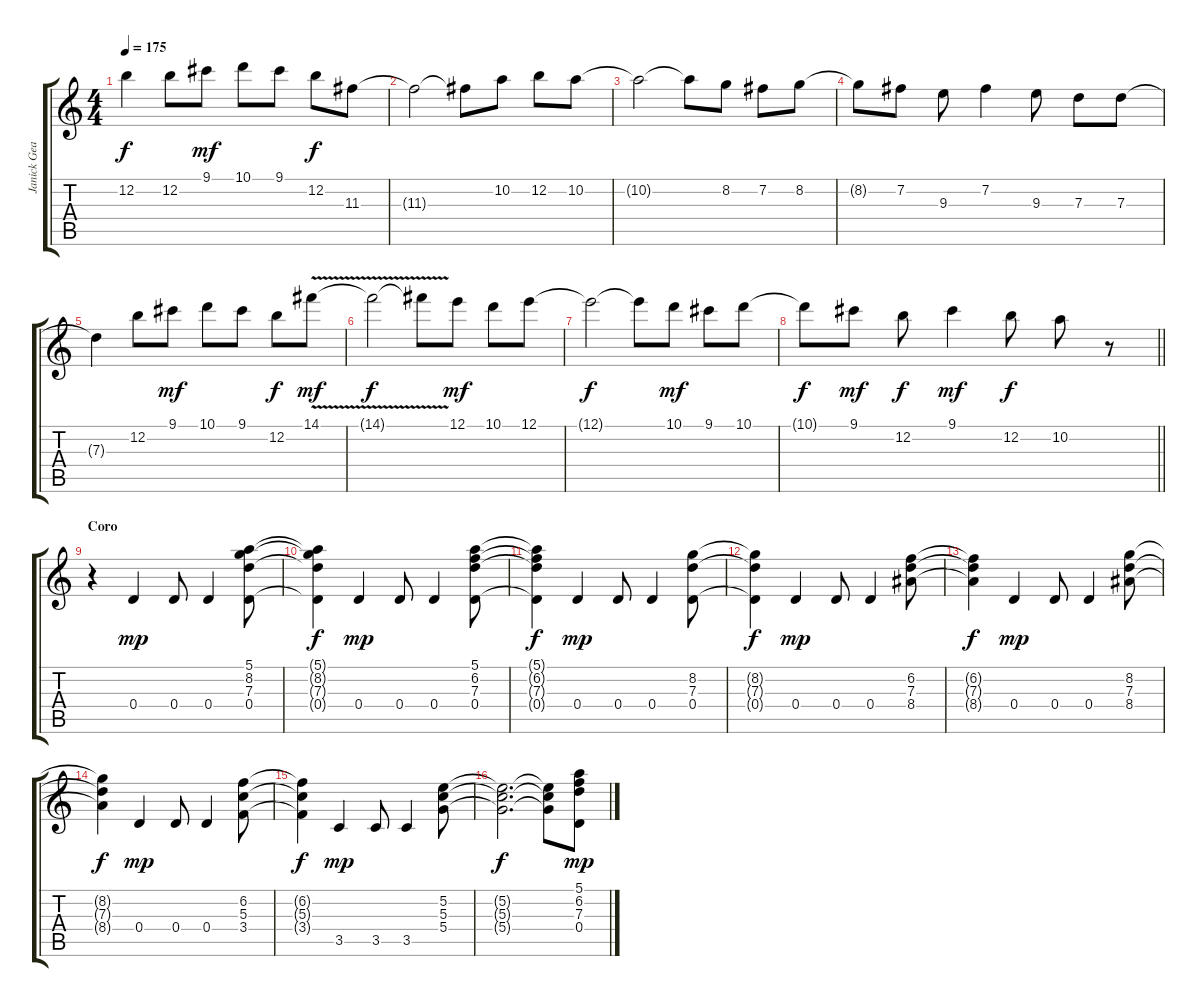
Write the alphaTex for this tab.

\track ("Janick Gears" "Janick Gea") {instrument distortionguitar}
\staff {score tabs}
\tuning (E4 B3 G3 D3 A2 E2) {hide}
\ts (4 4)
\tempo 175
\clef g2
\ks c
12.2{t}.4{dy f} 12.2.8 9.1.8{dy mf} 10.1.8 9.1.8 12.2.8{dy f} 11.3.8 |
11.3{t}.2 11.3{t}.8 10.2.8 12.2.8 10.2.8 |
10.2{t}.2 10.2{t}.8 8.2.8 7.2.8 8.2.8 |
8.2{t}.8 7.2.8 9.3.8 7.2.4 9.3.8 7.3.8 7.3.8 |
7.3{t}.4 12.2.8 9.1.8{dy mf} 10.1.8 9.1.8 12.2.8{dy f} 14.1{v}.8{dy mf} |
14.1{v t}.2{dy f} 14.1{t}.8 12.1.8{dy mf} 10.1.8 12.1.8 |
12.1{t}.2{dy f} 12.1{t}.8 10.1.8{dy mf} 9.1.8 10.1.8 |
\barLineRight lightlight
10.1{t}.8{dy f} 9.1.8{dy mf} 12.2.8{dy f} 9.1.4{dy mf} 12.2.8{dy f} 10.2.8 r.8 |
\section ("" "Coro")
r.4 0.4.4{dy mp} 0.4.8 0.4.4 (5.1 8.2 7.3 0.4).8 |
(5.1{t} 8.2{t} 7.3{t} 0.4{t}).4{dy f} 0.4.4{dy mp} 0.4.8 0.4.4 (5.1 6.2 7.3 0.4).8 |
(5.1{t} 6.2{t} 7.3{t} 0.4{t}).4{dy f} 0.4.4{dy mp} 0.4.8 0.4.4 (8.2 7.3 0.4).8 |
(8.2{t} 7.3{t} 0.4{t}).4{dy f} 0.4.4{dy mp} 0.4.8 0.4.4 (6.2 7.3 8.4).8 |
(6.2{t} 7.3{t} 8.4{t}).4{dy f} 0.4.4{dy mp} 0.4.8 0.4.4 (8.2 7.3 8.4).8 |
(8.2{t} 7.3{t} 8.4{t}).4{dy f} 0.4.4{dy mp} 0.4.8 0.4.4 (6.2 5.3 3.4).8 |
(6.2{t} 5.3{t} 3.4{t}).4{dy f} 3.5.4{dy mp} 3.5.8 3.5.4 (5.2 5.3 5.4).8 |
(5.2{t} 5.3{t} 5.4{t}).2{d dy f} (5.2{t} 5.3{t} 5.4{t}).8 (5.1 6.2 7.3 0.4).8{dy mp}
